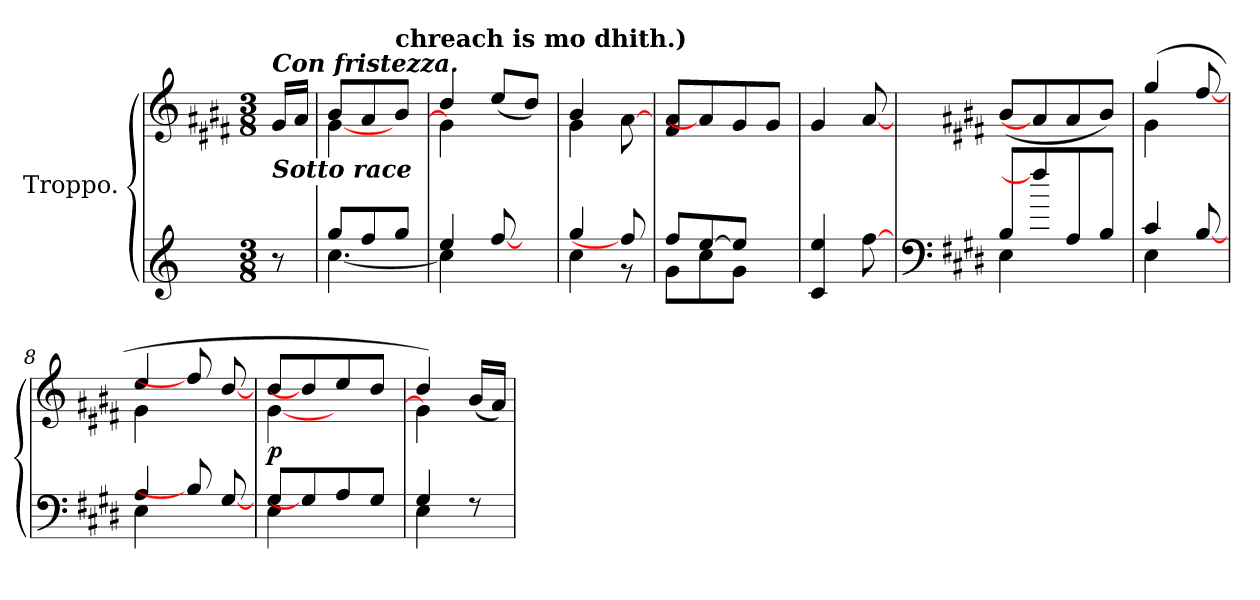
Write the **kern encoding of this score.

**kern	**kern	**dynam
*part1	*part1	*part1
*staff2	*staff1	*staff1/2
*I"Troppo.	*	*
*	*clefG3	*
*	*k[f#c#g#d#]	*
*M3/8	*M3/8	*
=	=	=
!	!LO:TX:a:Bi:t=Con fristezza.	!
!	!LO:TX:b:Bi:t=Sotto race	!
8r	16e/LL	.
.	16f#/JJ	.
=1	=1	=1
*^	*^	*
8gg/L	[<4.cc\	8g#/L	[<4e\	.
8ff/	.	8f#/	.	.
!	!	!LO:TX:a:B:t=chreach is mo dhith.)	!	!
8gg/J	.	8g#/J	8ryy	.
=2	=2	=2	=2	=2
4ee/	4cc\]	4b/	4e\]	.
[8ff/	8ryy	(>8cc#/L	4ryy	.
8ryy	8ryy	8b/J)	.	.
=3	=3	=3	=3	=3
4gg/	4cc\	4g#/	4e\	.
8ff/]	8r	8ryy	[8f#\	.
*	*	*v	*v	*
=4	=4	=4	=4
8ff/L	8g\L	8d#/ 8f#/L	.
[>8ee/	8cc\	8f#\]	.
8ee/J]	8g\J	8e/	.
8ryy	8ryy	8e/J	.
*v	*v	*	*
=5	=5	=5
4c/ 4ee/	4e/	.
[8ff\	[8f#/	.
!!LO:LB:g=z
=6	=6	=6
*clefF4	*	*
*k[f#c#g#d#]	*k[f#c#g#d#]	*
*^	*	*
8B/L	4E\	(<8g#/L	.
8ff\]	.	8f#/]	.
8A/	4ryy	8f#/	.
8B/J	.	8g#/J)	.
=7	=7	=7	=7
*	*	*^	*
4c#/	4E\	(>4ee/	4e\	.
[8B/	8ryy	[8dd#/	8ryy	.
=8	=8	=8	=8	=8
4A/	4E\	4cc#/	4e\	.
8B/]	4ryy	8dd#/]	4ryy	.
[8G#/	.	[8b/	.	.
=9	=9	=9	=9	=9
!	!	!	!	!LO:DY:a=2
8G#/L	4E\	8b/L	[<4e\	p
8G#/]	.	8b/]	.	.
8A/	4ryy	8cc#/	4ryy	.
8G#/J	.	8b/J	.	.
=10	=10	=10	=10	=10
4G#/	4E\	4b/)	4e\]	.
8ryy	8rE	(<16g#/LL	8ryy	.
.	.	16f#/JJ)	.	.
*v	*v	*	*	*
*	*v	*v	*
=	=	=
*-	*-	*-
